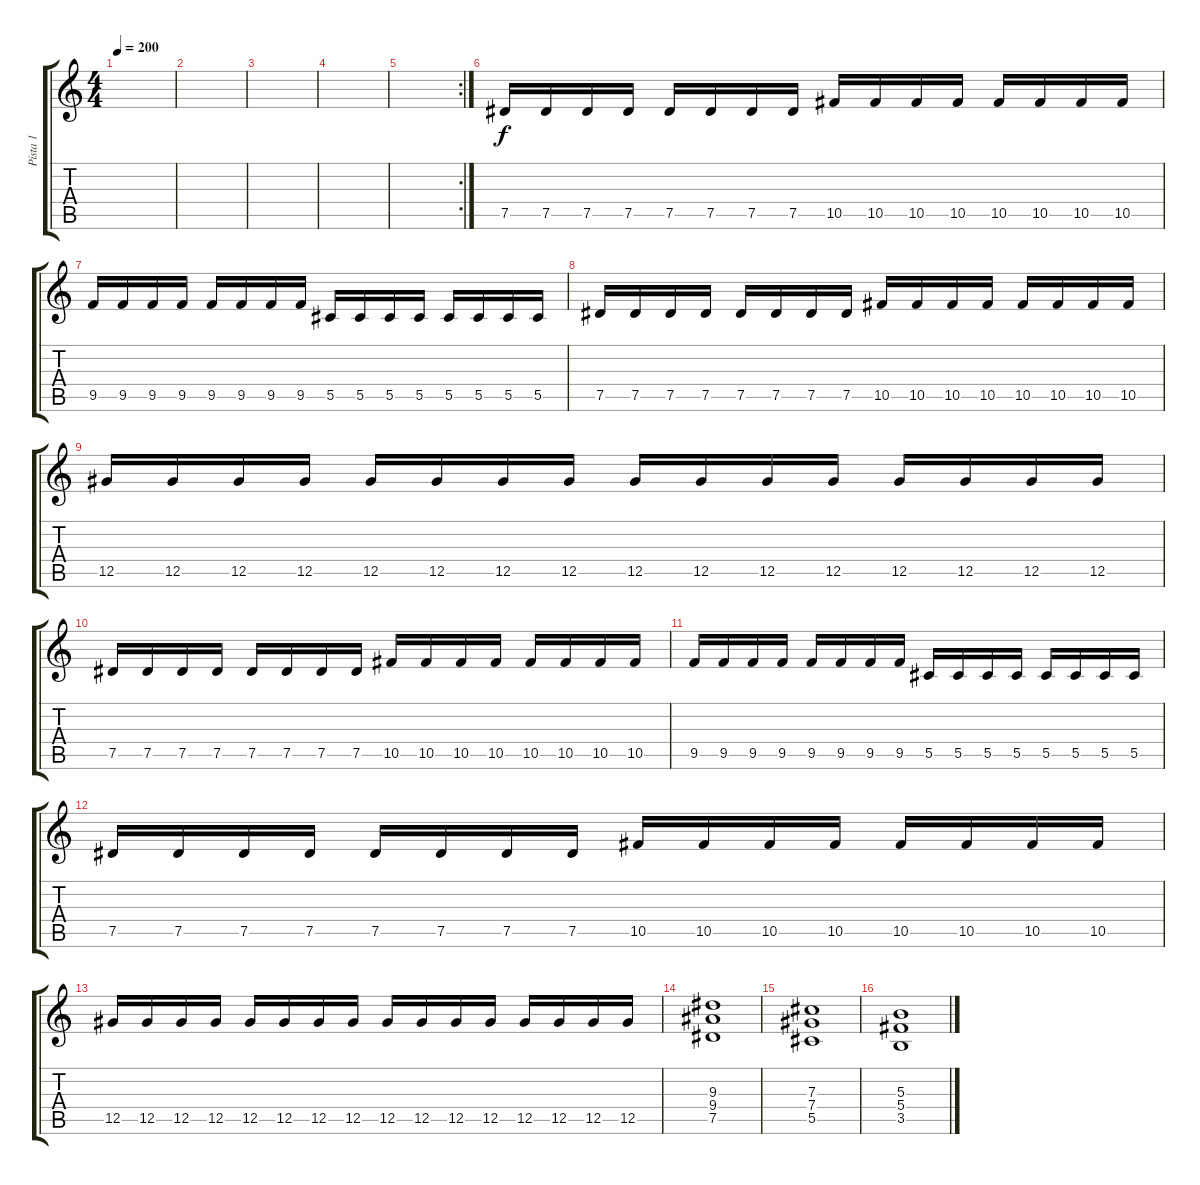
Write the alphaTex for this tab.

\track ("Pista 1" "Pista 1") {instrument distortionguitar}
\staff {score tabs}
\tuning (Eb4 Bb3 Gb3 Db3 Ab2 Eb2) {hide}
\ts (4 4)
\tempo 200
\clef g2
\ks c
|
|
|
|
\rc 2
|
7.5.16 7.5.16 7.5.16 7.5.16 7.5.16 7.5.16 7.5.16 7.5.16 10.5.16 10.5.16 10.5.16 10.5.16 10.5.16 10.5.16 10.5.16 10.5.16 |
9.5.16 9.5.16 9.5.16 9.5.16 9.5.16 9.5.16 9.5.16 9.5.16 5.5.16 5.5.16 5.5.16 5.5.16 5.5.16 5.5.16 5.5.16 5.5.16 |
7.5.16 7.5.16 7.5.16 7.5.16 7.5.16 7.5.16 7.5.16 7.5.16 10.5.16 10.5.16 10.5.16 10.5.16 10.5.16 10.5.16 10.5.16 10.5.16 |
12.5.16 12.5.16 12.5.16 12.5.16 12.5.16 12.5.16 12.5.16 12.5.16 12.5.16 12.5.16 12.5.16 12.5.16 12.5.16 12.5.16 12.5.16 12.5.16 |
7.5.16 7.5.16 7.5.16 7.5.16 7.5.16 7.5.16 7.5.16 7.5.16 10.5.16 10.5.16 10.5.16 10.5.16 10.5.16 10.5.16 10.5.16 10.5.16 |
9.5.16 9.5.16 9.5.16 9.5.16 9.5.16 9.5.16 9.5.16 9.5.16 5.5.16 5.5.16 5.5.16 5.5.16 5.5.16 5.5.16 5.5.16 5.5.16 |
7.5.16 7.5.16 7.5.16 7.5.16 7.5.16 7.5.16 7.5.16 7.5.16 10.5.16 10.5.16 10.5.16 10.5.16 10.5.16 10.5.16 10.5.16 10.5.16 |
12.5.16 12.5.16 12.5.16 12.5.16 12.5.16 12.5.16 12.5.16 12.5.16 12.5.16 12.5.16 12.5.16 12.5.16 12.5.16 12.5.16 12.5.16 12.5.16 |
(9.3 9.4 7.5).1 |
(7.3 7.4 5.5).1 |
(5.3 5.4 3.5).1
